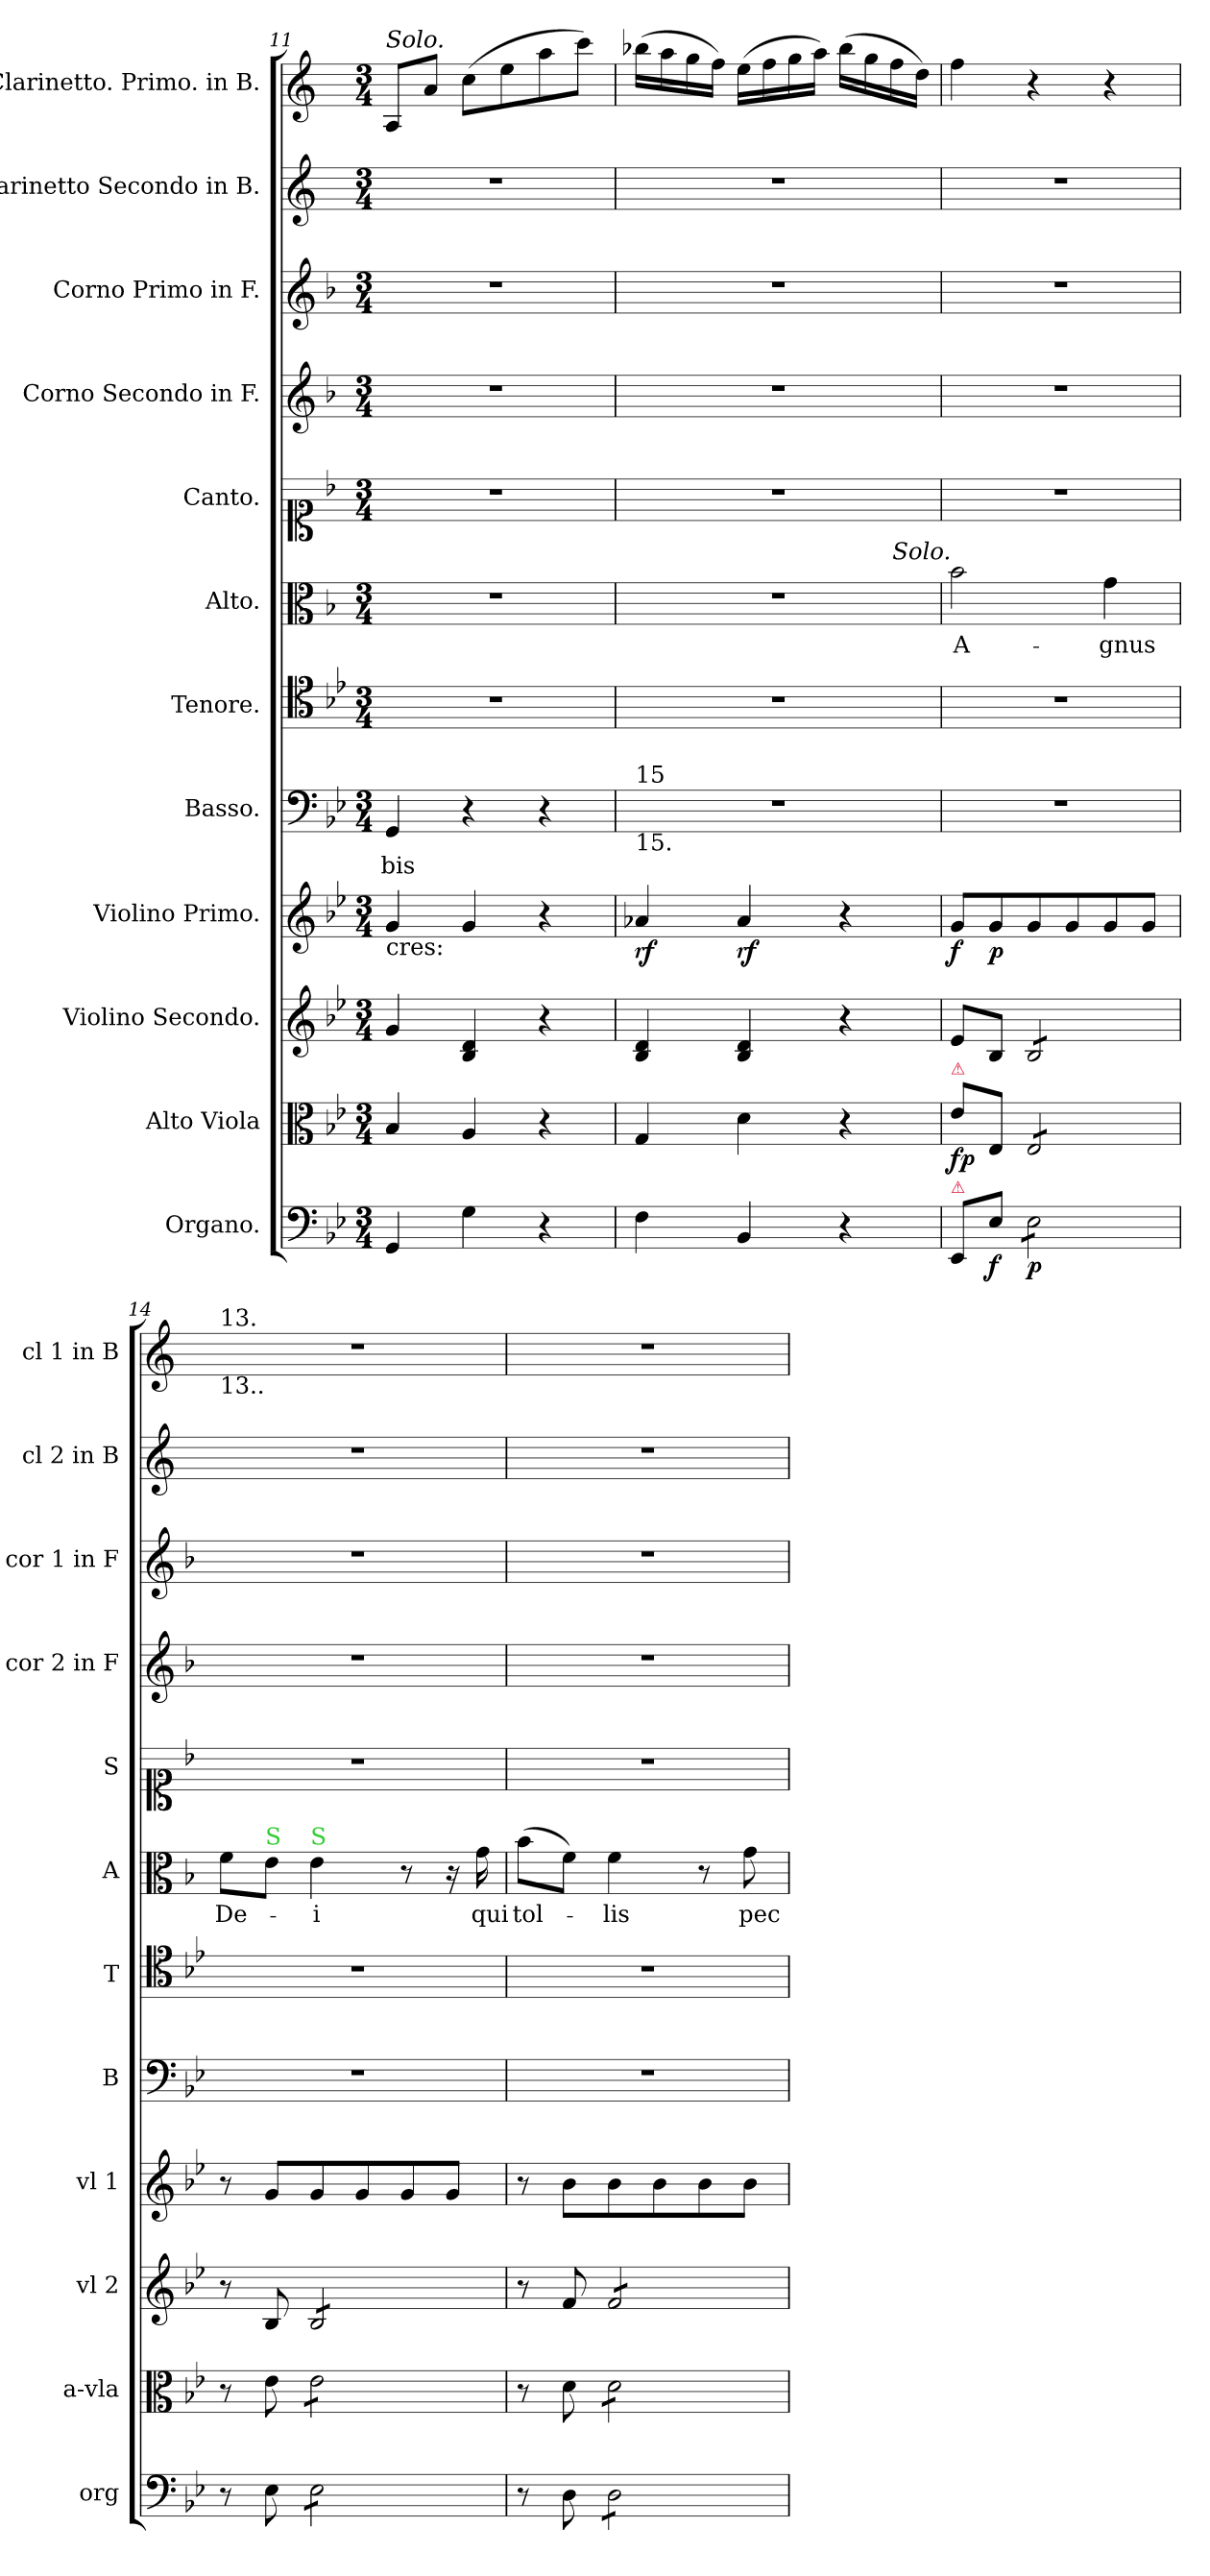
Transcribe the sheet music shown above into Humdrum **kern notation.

**kern	**dynam	**kern	**dynam	**kern	**kern	**dynam	**kern	**text	**kern	**kern	**text	**kern	**kern	**kern	**kern	**kern
*part12	*part12	*part11	*part11	*part10	*part9	*part9	*part8	*part8	*part7	*part6	*part6	*part5	*part4	*part3	*part2	*part1
*staff12	*staff12	*staff11	*staff11	*staff10	*staff9	*staff9	*staff8	*staff8	*staff7	*staff6	*staff6	*staff5	*staff4	*staff3	*staff2	*staff1
*I"Organo.	*	*I"Alto Viola	*	*I"Violino Secondo.	*I"Violino Primo.	*	*I"Basso.	*	*I"Tenore.	*I"Alto.	*	*I"Canto.	*I"Corno Secondo in F.	*I"Corno Primo in F.	*I"Clarinetto Secondo in B.	*I"Clarinetto. Primo. in B.
*I'org	*	*I'a-vla	*	*I'vl 2	*I'vl 1	*	*I'B	*	*I'T	*I'A	*	*I'S	*I'cor 2 in F	*I'cor 1 in F	*I'cl 2 in B	*I'cl 1 in B
*clefF4	*	*clefC3	*	*clefG2	*clefG2	*	*clefF4	*	*clefC4	*clefC3	*	*clefC1	*clefG2	*clefG2	*clefG2	*clefG2
*	*	*	*	*	*	*	*	*	*	*	*	*	*ITrd4c7	*ITrd4c7	*ITrd1c2	*ITrd1c2
*k[b-e-]	*	*k[b-e-]	*	*k[b-e-]	*k[b-e-]	*	*k[b-e-]	*	*k[b-e-]	*k[b-]	*	*k[b-]	*k[b-e-]	*k[b-e-]	*k[b-e-]	*k[b-e-]
*M3/4	*	*M3/4	*	*M3/4	*M3/4	*	*M3/4	*	*M3/4	*M3/4	*	*M3/4	*M3/4	*M3/4	*M3/4	*M3/4
=11	=11	=11	=11	=11	=11	=11	=11	=11	=11	=11	=11	=11	=11	=11	=11	=11
!	!	!	!	!	!	!	!	!	!	!	!	!	!	!	!	!LO:TX:a:i:t=Solo.
!	!	!	!	!	!LO:TX:b:t=cres&colon;	!	!	!	!	!	!	!	!	!	!	!
4GG/	.	4B-/	.	4g/	4g/	.	4GG/	-bis	2.r	2.r	.	2.r	2.r	2.r	2.r	8G/L
.	.	.	.	.	.	.	.	.	.	.	.	.	.	.	.	8g/J
4G\	.	4A/	.	4B-/ 4d/	4g/	.	4r	.	.	.	.	.	.	.	.	(8b-\L
.	.	.	.	.	.	.	.	.	.	.	.	.	.	.	.	8dd\
4r	.	4r	.	4r	4r	.	4r	.	.	.	.	.	.	.	.	8gg\
.	.	.	.	.	.	.	.	.	.	.	.	.	.	.	.	8bb-\J)
=12	=12	=12	=12	=12	=12	=12	=12	=12	=12	=12	=12	=12	=12	=12	=12	=12
!	!	!	!	!	!	!	!LO:TX:a:t=15	!	!	!	!	!	!	!	!	!
!	!	!	!	!	!	!	!LO:TX:b:t=15.	!	!	!	!	!	!	!	!	!
!	!	!	!	!	!	!LO:DY:b	!	!	!	!	!	!	!	!	!	!
4F\	.	4G/	.	4B-/ 4d/	4a-X/	rf	2.r	.	2.r	2.r	.	2.r	2.r	2.r	2.r	(16aa-X\LL
.	.	.	.	.	.	.	.	.	.	.	.	.	.	.	.	16gg\
.	.	.	.	.	.	.	.	.	.	.	.	.	.	.	.	16ff\
.	.	.	.	.	.	.	.	.	.	.	.	.	.	.	.	16ee-\JJ)
!	!	!	!	!	!	!LO:DY:b	!	!	!	!	!	!	!	!	!	!
4BB-/	.	4d\	.	4B-/ 4d/	4a-/	rf	.	.	.	.	.	.	.	.	.	(16dd\LL
.	.	.	.	.	.	.	.	.	.	.	.	.	.	.	.	16ee-\
.	.	.	.	.	.	.	.	.	.	.	.	.	.	.	.	16ff\
.	.	.	.	.	.	.	.	.	.	.	.	.	.	.	.	16gg\JJ)
4r	.	4r	.	4r	4r	.	.	.	.	.	.	.	.	.	.	(16aa-\LL
.	.	.	.	.	.	.	.	.	.	.	.	.	.	.	.	16ff\
.	.	.	.	.	.	.	.	.	.	.	.	.	.	.	.	16ee-\
.	.	.	.	.	.	.	.	.	.	.	.	.	.	.	.	16cc\JJ)
=13	=13	=13	=13	=13	=13	=13	=13	=13	=13	=13	=13	=13	=13	=13	=13	=13
!	!	!	!	!	!	!	!	!	!	!LO:TX:a:i:rj:t=Solo.	!	!	!	!	!	!
!	!	!LO:TX:a:color=crimson:t=⚠	!	!	!	!	!	!	!	!	!	!	!	!	!	!
!LO:TX:a:color=crimson:t=⚠	!	!	!	!	!	!	!	!	!	!	!	!	!	!	!	!
!	!	!	!	!	!	!LO:DY:b	!	!	!	!	!	!	!	!	!	!
8EE-/L	.	8e-\L	fp	8e-/L	8g/L	f	2.r	.	2.r	2b-\	A-	2.r	2.r	2.r	2.r	4ee-\
!	!	!	!	!	!	!LO:DY:b	!	!	!	!	!	!	!	!	!	!
8E-\J	f	8E-/J	.	8B-/J	8g/	p	.	.	.	.	.	.	.	.	.	.
*tremolo	*	*	*	*	*	*	*	*	*	*	*	*	*	*	*	*
*	*	*tremolo	*	*	*	*	*	*	*	*	*	*	*	*	*	*
*	*	*	*	*tremolo	*	*	*	*	*	*	*	*	*	*	*	*
8E-\L	p	8E-/L	.	8B-/L	8g/	.	.	.	.	.	.	.	.	.	.	4r
8E-\	.	8E-/	.	8B-/	8g/	.	.	.	.	.	.	.	.	.	.	.
8E-\	.	8E-/	.	8B-/	8g/	.	.	.	.	4g\	-gnus	.	.	.	.	4r
8E-\J	.	8E-/J	.	8B-/J	8g/J	.	.	.	.	.	.	.	.	.	.	.
*	*	*	*	*Xtremolo	*	*	*	*	*	*	*	*	*	*	*	*
*	*	*Xtremolo	*	*	*	*	*	*	*	*	*	*	*	*	*	*
*Xtremolo	*	*	*	*	*	*	*	*	*	*	*	*	*	*	*	*
=14	=14	=14	=14	=14	=14	=14	=14	=14	=14	=14	=14	=14	=14	=14	=14	=14
!	!	!	!	!	!	!	!	!	!	!	!	!	!	!	!	!LO:TX:b:t=13..
!	!	!	!	!	!	!	!	!	!	!	!	!	!	!	!	!LO:TX:a:t=13.
8r	.	8r	.	8r	8r	.	2.r	.	2.r	8f\L	De-	2.r	2.r	2.r	2.r	2.r
!	!	!	!	!	!	!	!	!	!	!LO:TX:a:color=limegreen:t=S	!	!	!	!	!	!
8E-\	.	8e-\	.	8B-/	8g/L	.	.	.	.	8e\J	.	.	.	.	.	.
!	!	!	!	!	!	!	!	!	!	!LO:TX:a:color=limegreen:t=S	!	!	!	!	!	!
*tremolo	*	*	*	*	*	*	*	*	*	*	*	*	*	*	*	*
*	*	*tremolo	*	*	*	*	*	*	*	*	*	*	*	*	*	*
*	*	*	*	*tremolo	*	*	*	*	*	*	*	*	*	*	*	*
8E-\L	.	8e-\L	.	8B-/L	8g/	.	.	.	.	4e\	-i	.	.	.	.	.
8E-\	.	8e-\	.	8B-/	8g/	.	.	.	.	.	.	.	.	.	.	.
8E-\	.	8e-\	.	8B-/	8g/	.	.	.	.	8r	.	.	.	.	.	.
8E-\J	.	8e-\J	.	8B-/J	8g/J	.	.	.	.	16r	.	.	.	.	.	.
*	*	*	*	*Xtremolo	*	*	*	*	*	*	*	*	*	*	*	*
*	*	*Xtremolo	*	*	*	*	*	*	*	*	*	*	*	*	*	*
*Xtremolo	*	*	*	*	*	*	*	*	*	*	*	*	*	*	*	*
.	.	.	.	.	.	.	.	.	.	16g\	qui	.	.	.	.	.
=15	=15	=15	=15	=15	=15	=15	=15	=15	=15	=15	=15	=15	=15	=15	=15	=15
8r	.	8r	.	8r	8r	.	2.r	.	2.r	(8b-\L	tol-	2.r	2.r	2.r	2.r	2.r
8D\	.	8d\	.	8f/	8b-\L	.	.	.	.	8f\J)	.	.	.	.	.	.
*tremolo	*	*	*	*	*	*	*	*	*	*	*	*	*	*	*	*
*	*	*tremolo	*	*	*	*	*	*	*	*	*	*	*	*	*	*
*	*	*	*	*tremolo	*	*	*	*	*	*	*	*	*	*	*	*
8D\L	.	8d\L	.	8f/L	8b-\	.	.	.	.	4f\	-lis	.	.	.	.	.
8D\	.	8d\	.	8f/	8b-\	.	.	.	.	.	.	.	.	.	.	.
8D\	.	8d\	.	8f/	8b-\	.	.	.	.	8r	.	.	.	.	.	.
8D\J	.	8d\J	.	8f/J	8b-\J	.	.	.	.	8g\	pec-	.	.	.	.	.
*	*	*	*	*Xtremolo	*	*	*	*	*	*	*	*	*	*	*	*
*	*	*Xtremolo	*	*	*	*	*	*	*	*	*	*	*	*	*	*
*Xtremolo	*	*	*	*	*	*	*	*	*	*	*	*	*	*	*	*
=	=	=	=	=	=	=	=	=	=	=	=	=	=	=	=	=
*-	*-	*-	*-	*-	*-	*-	*-	*-	*-	*-	*-	*-	*-	*-	*-	*-
